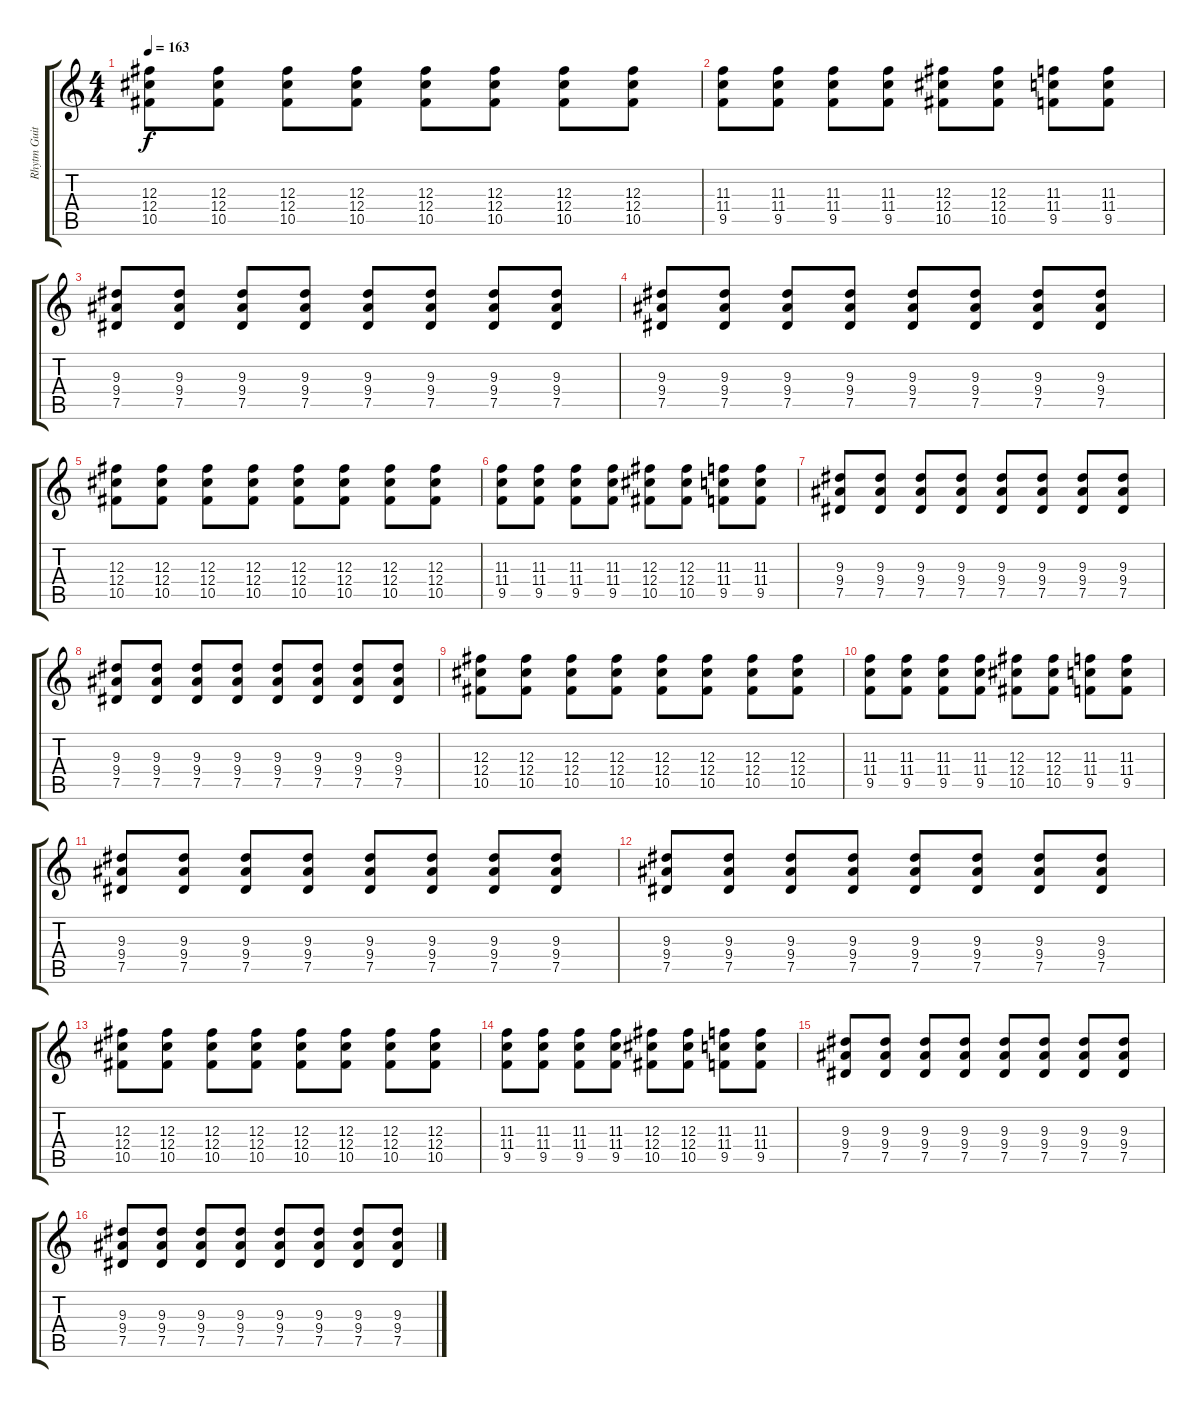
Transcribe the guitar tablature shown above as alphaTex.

\track ("Rhytm Guitar" "Rhytm Guit") {instrument distortionguitar}
\staff {score tabs}
\tuning (Eb4 Bb3 Gb3 Db3 Ab2 Eb2) {hide}
\ts (4 4)
\tempo 163
\clef g2
\ks c
(12.3 12.4 10.5).8{dy f} (12.3 12.4 10.5).8 (12.3 12.4 10.5).8 (12.3 12.4 10.5).8 (12.3 12.4 10.5).8 (12.3 12.4 10.5).8 (12.3 12.4 10.5).8 (12.3 12.4 10.5).8 |
(11.3 11.4 9.5).8 (11.3 11.4 9.5).8 (11.3 11.4 9.5).8 (11.3 11.4 9.5).8 (12.3 12.4 10.5).8 (12.3 12.4 10.5).8 (11.3 11.4 9.5).8 (11.3 11.4 9.5).8 |
(9.3 9.4 7.5).8 (9.3 9.4 7.5).8 (9.3 9.4 7.5).8 (9.3 9.4 7.5).8 (9.3 9.4 7.5).8 (9.3 9.4 7.5).8 (9.3 9.4 7.5).8 (9.3 9.4 7.5).8 |
(9.3 9.4 7.5).8 (9.3 9.4 7.5).8 (9.3 9.4 7.5).8 (9.3 9.4 7.5).8 (9.3 9.4 7.5).8 (9.3 9.4 7.5).8 (9.3 9.4 7.5).8 (9.3 9.4 7.5).8 |
(12.3 12.4 10.5).8 (12.3 12.4 10.5).8 (12.3 12.4 10.5).8 (12.3 12.4 10.5).8 (12.3 12.4 10.5).8 (12.3 12.4 10.5).8 (12.3 12.4 10.5).8 (12.3 12.4 10.5).8 |
(11.3 11.4 9.5).8 (11.3 11.4 9.5).8 (11.3 11.4 9.5).8 (11.3 11.4 9.5).8 (12.3 12.4 10.5).8 (12.3 12.4 10.5).8 (11.3 11.4 9.5).8 (11.3 11.4 9.5).8 |
(9.3 9.4 7.5).8 (9.3 9.4 7.5).8 (9.3 9.4 7.5).8 (9.3 9.4 7.5).8 (9.3 9.4 7.5).8 (9.3 9.4 7.5).8 (9.3 9.4 7.5).8 (9.3 9.4 7.5).8 |
(9.3 9.4 7.5).8 (9.3 9.4 7.5).8 (9.3 9.4 7.5).8 (9.3 9.4 7.5).8 (9.3 9.4 7.5).8 (9.3 9.4 7.5).8 (9.3 9.4 7.5).8 (9.3 9.4 7.5).8 |
(12.3 12.4 10.5).8 (12.3 12.4 10.5).8 (12.3 12.4 10.5).8 (12.3 12.4 10.5).8 (12.3 12.4 10.5).8 (12.3 12.4 10.5).8 (12.3 12.4 10.5).8 (12.3 12.4 10.5).8 |
(11.3 11.4 9.5).8 (11.3 11.4 9.5).8 (11.3 11.4 9.5).8 (11.3 11.4 9.5).8 (12.3 12.4 10.5).8 (12.3 12.4 10.5).8 (11.3 11.4 9.5).8 (11.3 11.4 9.5).8 |
(9.3 9.4 7.5).8 (9.3 9.4 7.5).8 (9.3 9.4 7.5).8 (9.3 9.4 7.5).8 (9.3 9.4 7.5).8 (9.3 9.4 7.5).8 (9.3 9.4 7.5).8 (9.3 9.4 7.5).8 |
(9.3 9.4 7.5).8 (9.3 9.4 7.5).8 (9.3 9.4 7.5).8 (9.3 9.4 7.5).8 (9.3 9.4 7.5).8 (9.3 9.4 7.5).8 (9.3 9.4 7.5).8 (9.3 9.4 7.5).8 |
(12.3 12.4 10.5).8 (12.3 12.4 10.5).8 (12.3 12.4 10.5).8 (12.3 12.4 10.5).8 (12.3 12.4 10.5).8 (12.3 12.4 10.5).8 (12.3 12.4 10.5).8 (12.3 12.4 10.5).8 |
(11.3 11.4 9.5).8 (11.3 11.4 9.5).8 (11.3 11.4 9.5).8 (11.3 11.4 9.5).8 (12.3 12.4 10.5).8 (12.3 12.4 10.5).8 (11.3 11.4 9.5).8 (11.3 11.4 9.5).8 |
(9.3 9.4 7.5).8 (9.3 9.4 7.5).8 (9.3 9.4 7.5).8 (9.3 9.4 7.5).8 (9.3 9.4 7.5).8 (9.3 9.4 7.5).8 (9.3 9.4 7.5).8 (9.3 9.4 7.5).8 |
(9.3 9.4 7.5).8 (9.3 9.4 7.5).8 (9.3 9.4 7.5).8 (9.3 9.4 7.5).8 (9.3 9.4 7.5).8 (9.3 9.4 7.5).8 (9.3 9.4 7.5).8 (9.3 9.4 7.5).8
